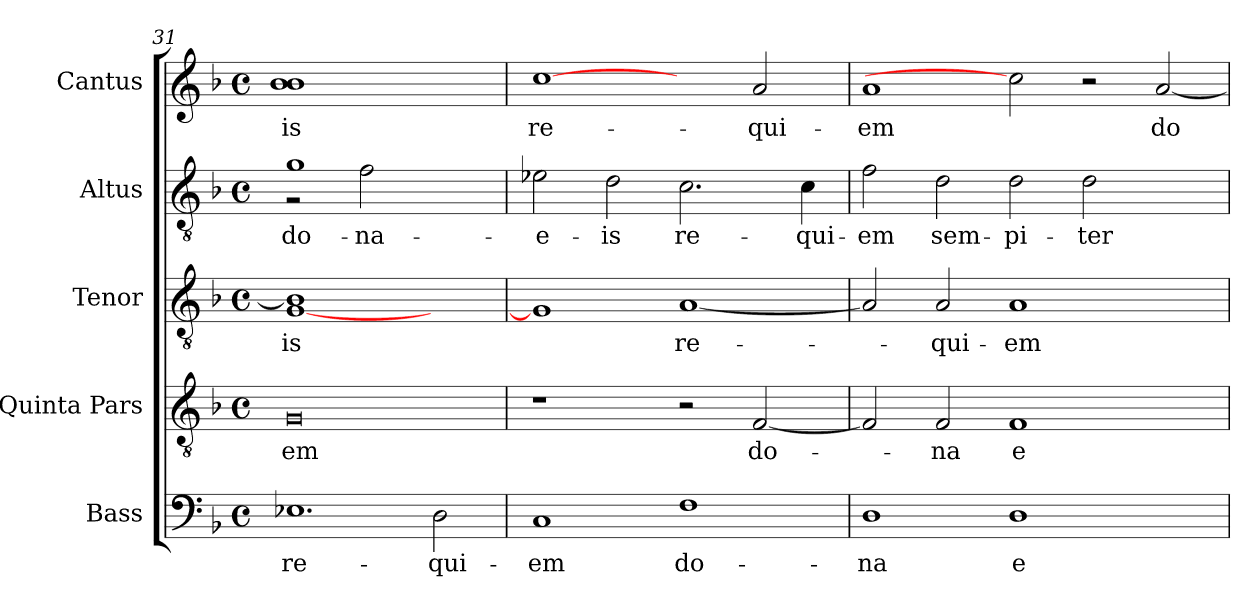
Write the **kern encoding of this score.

**kern	**text	**kern	**text	**kern	**text	**kern	**text	**kern	**text
*part5	*part5	*part4	*part4	*part3	*part3	*part2	*part2	*part1	*part1
*staff5	*staff5	*staff4	*staff4	*staff3	*staff3	*staff2	*staff2	*staff1	*staff1
*I"Bass	*	*I"Quinta Pars	*	*I"Tenor	*	*I"Altus	*	*I"Cantus	*
*I'B.	*	*I'Q.P.	*	*I'T.	*	*I'A.	*	*I'C.	*
*clefF4	*	*clefGv2	*	*clefGv2	*	*clefGv2	*	*clefG2	*
*k[b-]	*	*k[b-]	*	*k[b-]	*	*k[b-]	*	*k[b-]	*
*F:	*	*F:	*	*F:	*	*F:	*	*F:	*
*M4/4	*	*M4/4	*	*M4/4	*	*M4/4	*	*M4/4	*
*met(c)	*	*met(c)	*	*met(c)	*	*met(c)	*	*met(c)	*
=31	=31	=31	=31	=31	=31	=31	=31	=31	=31
!LO:N:vis=1.	!LO:LY:b:cj	!LO:N:vis=0	!LO:LY:b:cj	!	!LO:LY:b:cj	!	!LO:LY:b:cj	!	!LO:LY:b:cj
*	*	*	*	*	*	*^	*	*	*
1E-X	re-	1G	-em	1B-] [<1G	-is	1g	2r	do-	1b- 1b-	-is
!	!	!	!	!	!	!	!	!LO:LY:b:cj	!	!
.	.	.	.	.	.	.	2f\	-na	.	.
!	!LO:LY:b:cj	!	!	!	!	!	!	!	!	!
2D\	-qui-	2ryy	.	2ryy	.	2ryy	2ryy	.	2ryy	.
=32	=32	=32	=32	=32	=32	=32	=32	=32	=32	=32
!	!LO:LY:b:cj	!	!	!	!	!	!	!LO:LY:b:cj	!	!LO:LY:b:cj
*	*	*	*	*	*	*v	*v	*	*	*
1C	-em	1r	.	1G]	.	2e-X\	e-	[1cc	re-
!	!	!	!	!	!	!	!LO:LY:b:cj	!	!
.	.	.	.	.	.	2d\	-is	.	.
!	!LO:LY:b:cj	!	!	!	!LO:LY:b	!	!LO:LY:b:cj	!	!
1F	do-	2r	.	[<1A	re-	2.c\	re-	2ryy	.
!	!	!	!LO:LY:b:cj	!	!	!	!	!	!LO:LY:b:cj
.	.	[<2F/	do-	.	.	.	.	2a/	-qui-
!	!	!	!	!	!	!	!LO:LY:b:cj	!	!
.	.	.	.	.	.	4c\	-qui-	.	.
=33	=33	=33	=33	=33	=33	=33	=33	=33	=33
!	!LO:LY:b:cj	!	!	!	!	!	!LO:LY:b:cj	!	!LO:LY:b:cj
1D	-na	2F/]	.	2A/]	.	2f\	-em	1a	-em
!	!	!	!LO:LY:b:cj	!	!LO:LY:b:cj	!	!LO:LY:b:cj	!	!
.	.	2F/	-na	2A/	-qui-	2d\	sem-	.	.
!	!LO:LY:b:cj	!	!LO:LY:b:cj	!	!LO:LY:b:cj	!	!LO:LY:b:cj	!	!
1D	e-	1F	e-	1A	-em	2d\	-pi-	2cc]	.
!	!	!	!	!	!	!	!LO:LY:b:cj	!	!
.	.	.	.	.	.	2d\	-ter-	2r	.
!	!	!	!	!	!	!	!	!	!LO:LY:b:cj
2ryy	.	2ryy	.	2ryy	.	2ryy	.	[>2a/	do-
=	=	=	=	=	=	=	=	=	=
*-	*-	*-	*-	*-	*-	*-	*-	*-	*-
